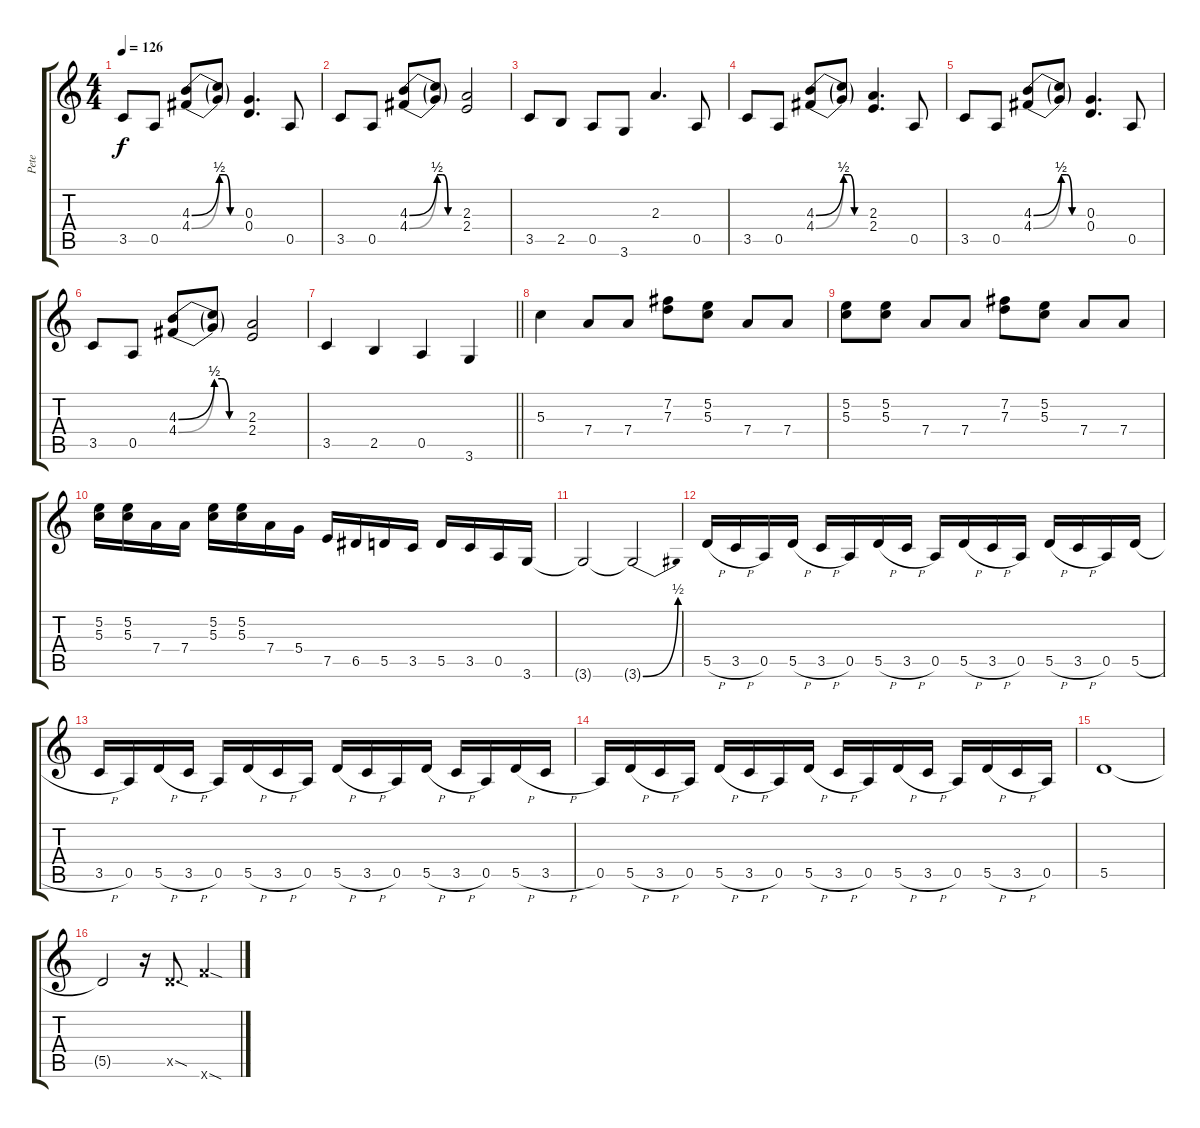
\track ("Pete" "Pete") {instrument distortionguitar}
\staff {score tabs}
\tuning (E4 B3 G3 D3 A2 E2) {hide}
\ts (4 4)
\tempo 126
\clef g2
\ks aminor
3.5.8{dy f} 0.5.8 (4.3{be (bend 0 0 60 2)} 4.4{be (bend 0 0 60 2)}).8 (4.3{be (custom 0 2 15 2 30 0 60 0) t} 4.4{be (custom 0 2 15 2 30 0 60 0) t}).8 (0.3 0.4).4{d} 0.5.8 |
3.5.8 0.5.8 (4.3{be (bend 0 0 60 2)} 4.4{be (bend 0 0 60 2)}).8 (4.3{be (custom 0 2 15 2 30 0 60 0) t} 4.4{be (custom 0 2 15 2 30 0 60 0) t}).8 (2.3 2.4).2 |
3.5.8 2.5.8 0.5.8 3.6.8 2.3.4{d} 0.5.8 |
3.5.8 0.5.8 (4.3{be (bend 0 0 60 2)} 4.4{be (bend 0 0 60 2)}).8 (4.3{be (custom 0 2 15 2 30 0 60 0) t} 4.4{be (custom 0 2 15 2 30 0 60 0) t}).8 (2.3 2.4).4{d} 0.5.8 |
3.5.8 0.5.8 (4.3{be (bend 0 0 60 2)} 4.4{be (bend 0 0 60 2)}).8 (4.3{be (custom 0 2 15 2 30 0 60 0) t} 4.4{be (custom 0 2 15 2 30 0 60 0) t}).8 (0.3 0.4).4{d} 0.5.8 |
3.5.8 0.5.8 (4.3{be (bend 0 0 60 2)} 4.4{be (bend 0 0 60 2)}).8 (4.3{be (custom 0 2 15 2 30 0 60 0) t} 4.4{be (custom 0 2 15 2 30 0 60 0) t}).8 (2.3 2.4).2 |
\barLineRight lightlight
3.5.4 2.5.4 0.5.4 3.6.4 |
5.3.4 7.4.8 7.4.8 (7.2 7.3).8 (5.2 5.3).8 7.4.8 7.4.8 |
(5.2 5.3).8 (5.2 5.3).8 7.4.8 7.4.8 (7.2 7.3).8 (5.2 5.3).8 7.4.8 7.4.8 |
(5.2 5.3).16 (5.2 5.3).16 7.4.16 7.4.16 (5.2 5.3).16 (5.2 5.3).16 7.4.16 5.4.16 7.5.16 6.5.16 5.5.16 3.5.16 5.5.16 3.5.16 0.5.16 3.6.16 |
3.6{t}.2 3.6{be (bend 0 0 60 2) t}.2 |
5.5{h}.16 3.5{h}.16 0.5.16 5.5{h}.16 3.5{h}.16 0.5.16 5.5{h}.16 3.5{h}.16 0.5.16 5.5{h}.16 3.5{h}.16 0.5.16 5.5{h}.16 3.5{h}.16 0.5.16 5.5{h}.16 |
3.5{h}.16 0.5.16 5.5{h}.16 3.5{h}.16 0.5.16 5.5{h}.16 3.5{h}.16 0.5.16 5.5{h}.16 3.5{h}.16 0.5.16 5.5{h}.16 3.5{h}.16 0.5.16 5.5{h}.16 3.5{h}.16 |
0.5.16 5.5{h}.16 3.5{h}.16 0.5.16 5.5{h}.16 3.5{h}.16 0.5.16 5.5{h}.16 3.5{h}.16 0.5.16 5.5{h}.16 3.5{h}.16 0.5.16 5.5{h}.16 3.5{h}.16 0.5.16 |
5.5.1 |
5.5{t}.2 r.16 5.5{sod x}.8{d} 13.6{sod x}.4
